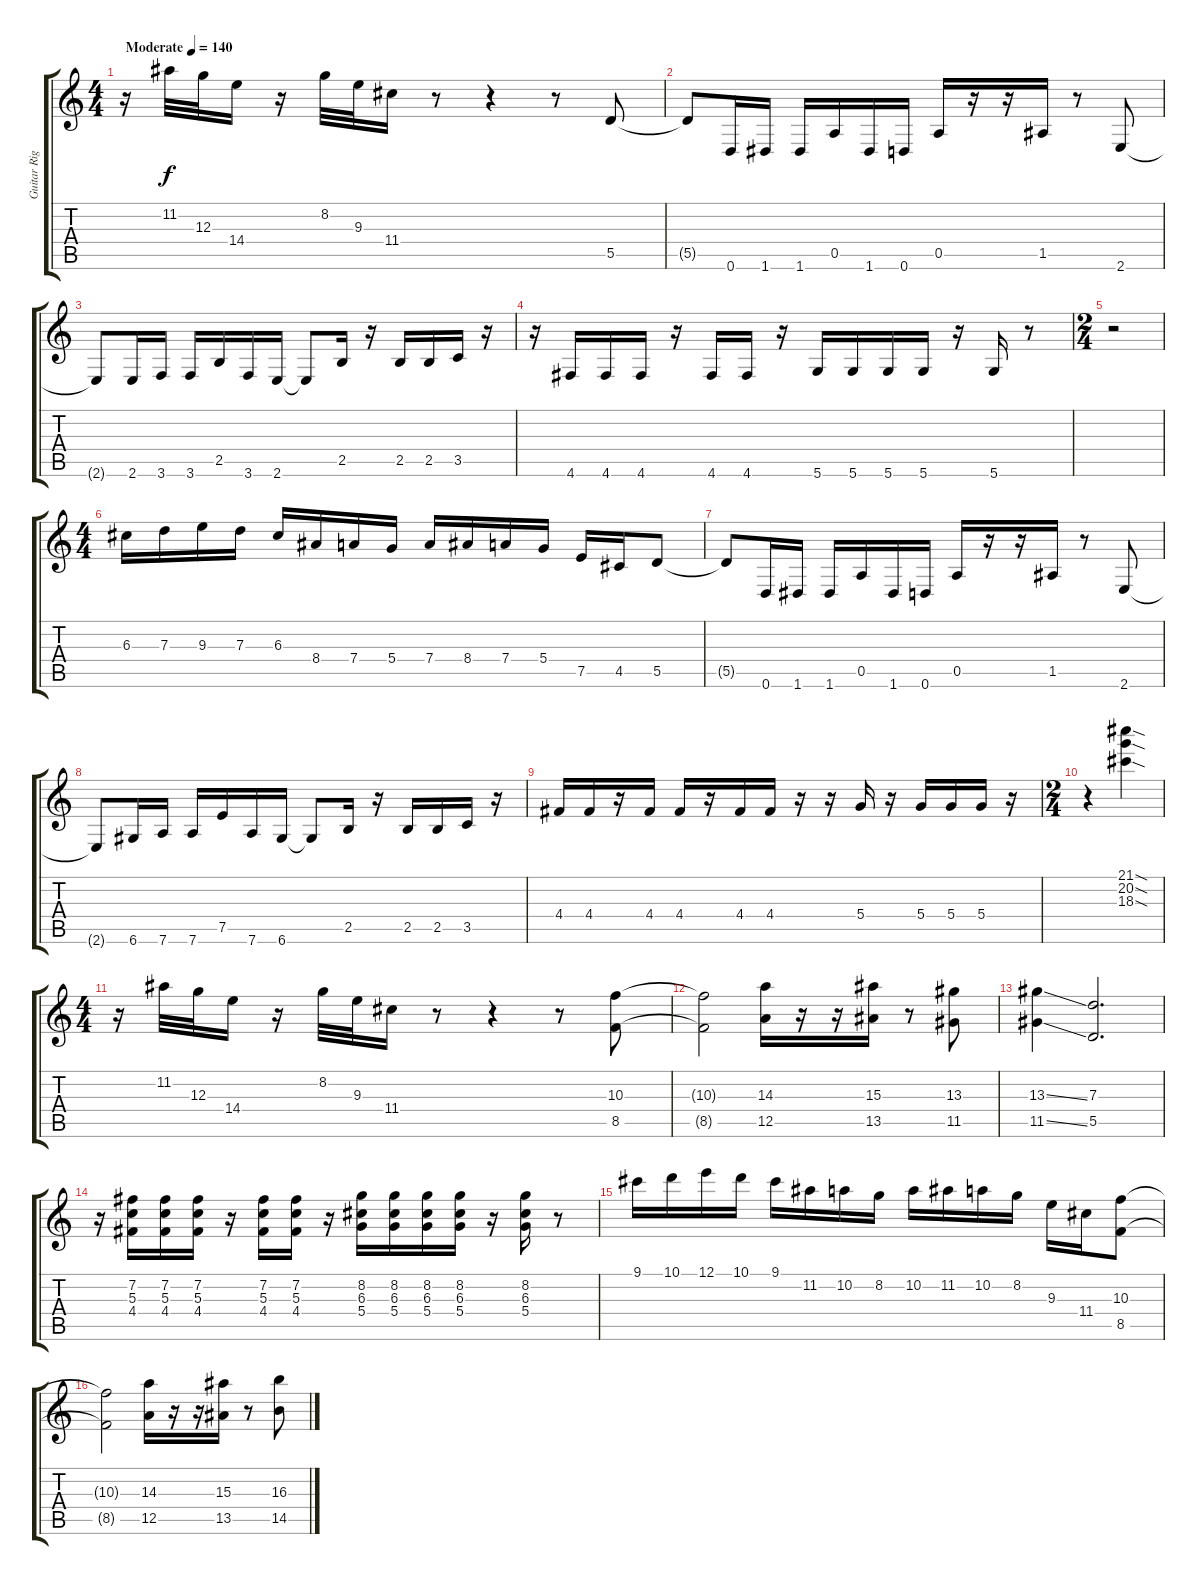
\track ("Guitar Right" "Guitar Rig") {instrument overdrivenguitar}
\staff {score tabs}
\tuning (E4 B3 G3 D3 A2 D2) {hide}
\ts (4 4)
\tempo (140 "Moderate")
\clef g2
\ks c
r.16{dy f instrument overdrivenguitar} 11.2.32 12.3.32 14.4.16 r.16 8.2.32 9.3.32 11.4.16 r.8 r.4 r.8 5.5.8 |
5.5{t}.8 0.6.16 1.6.16 1.6.16 0.5.16 1.6.16 0.6.16 0.5.16 r.16 r.16 1.5.16 r.8 2.6.8 |
2.6{t}.8 2.6.16 3.6.16 3.6.16 2.5.16 3.6.16 2.6.16 2.6{t}.8 2.5.16 r.16 2.5.16 2.5.16 3.5.16 r.16 |
r.16 4.6.16 4.6.16 4.6.16 r.16 4.6.16 4.6.16 r.16 5.6.16 5.6.16 5.6.16 5.6.16 r.16 5.6.16 r.8 |
\ts (2 4)
r.2 |
\ts (4 4)
6.3.16 7.3.16 9.3.16 7.3.16 6.3.16 8.4.16 7.4.16 5.4.16 7.4.16 8.4.16 7.4.16 5.4.16 7.5.16 4.5.16 5.5.8 |
5.5{t}.8 0.6.16 1.6.16 1.6.16 0.5.16 1.6.16 0.6.16 0.5.16 r.16 r.16 1.5.16 r.8 2.6.8 |
2.6{t}.8 6.6.16 7.6.16 7.6.16 7.5.16 7.6.16 6.6.16 6.6{t}.8 2.5.16 r.16 2.5.16 2.5.16 3.5.16 r.16 |
4.4.16 4.4.16 r.16 4.4.16 4.4.16 r.16 4.4.16 4.4.16 r.16 r.16 5.4.16 r.16 5.4.16 5.4.16 5.4.16 r.16 |
\ts (2 4)
r.4 (21.1{sod} 20.2{sod} 18.3{sod}).4 |
\ts (4 4)
r.16 11.2.32 12.3.32 14.4.16 r.16 8.2.32 9.3.32 11.4.16 r.8 r.4 r.8 (10.3 8.5).8 |
(10.3{t} 8.5{t}).2 (14.3 12.5).16 r.16 r.16 (15.3 13.5).16 r.8 (13.3 11.5).8 |
(13.3{ss} 11.5{ss}).4 (7.3 5.5).2{d} |
r.16 (7.2 5.3 4.4).16 (7.2 5.3 4.4).16 (7.2 5.3 4.4).16 r.16 (7.2 5.3 4.4).16 (7.2 5.3 4.4).16 r.16 (8.2 6.3 5.4).16 (8.2 6.3 5.4).16 (8.2 6.3 5.4).16 (8.2 6.3 5.4).16 r.16 (8.2 6.3 5.4).16 r.8 |
9.1.16 10.1.16 12.1.16 10.1.16 9.1.16 11.2.16 10.2.16 8.2.16 10.2.16 11.2.16 10.2.16 8.2.16 9.3.16 11.4.16 (10.3 8.5).8 |
(10.3{t} 8.5{t}).2 (14.3 12.5).16 r.16 r.16 (15.3 13.5).16 r.8 (16.3 14.5).8
